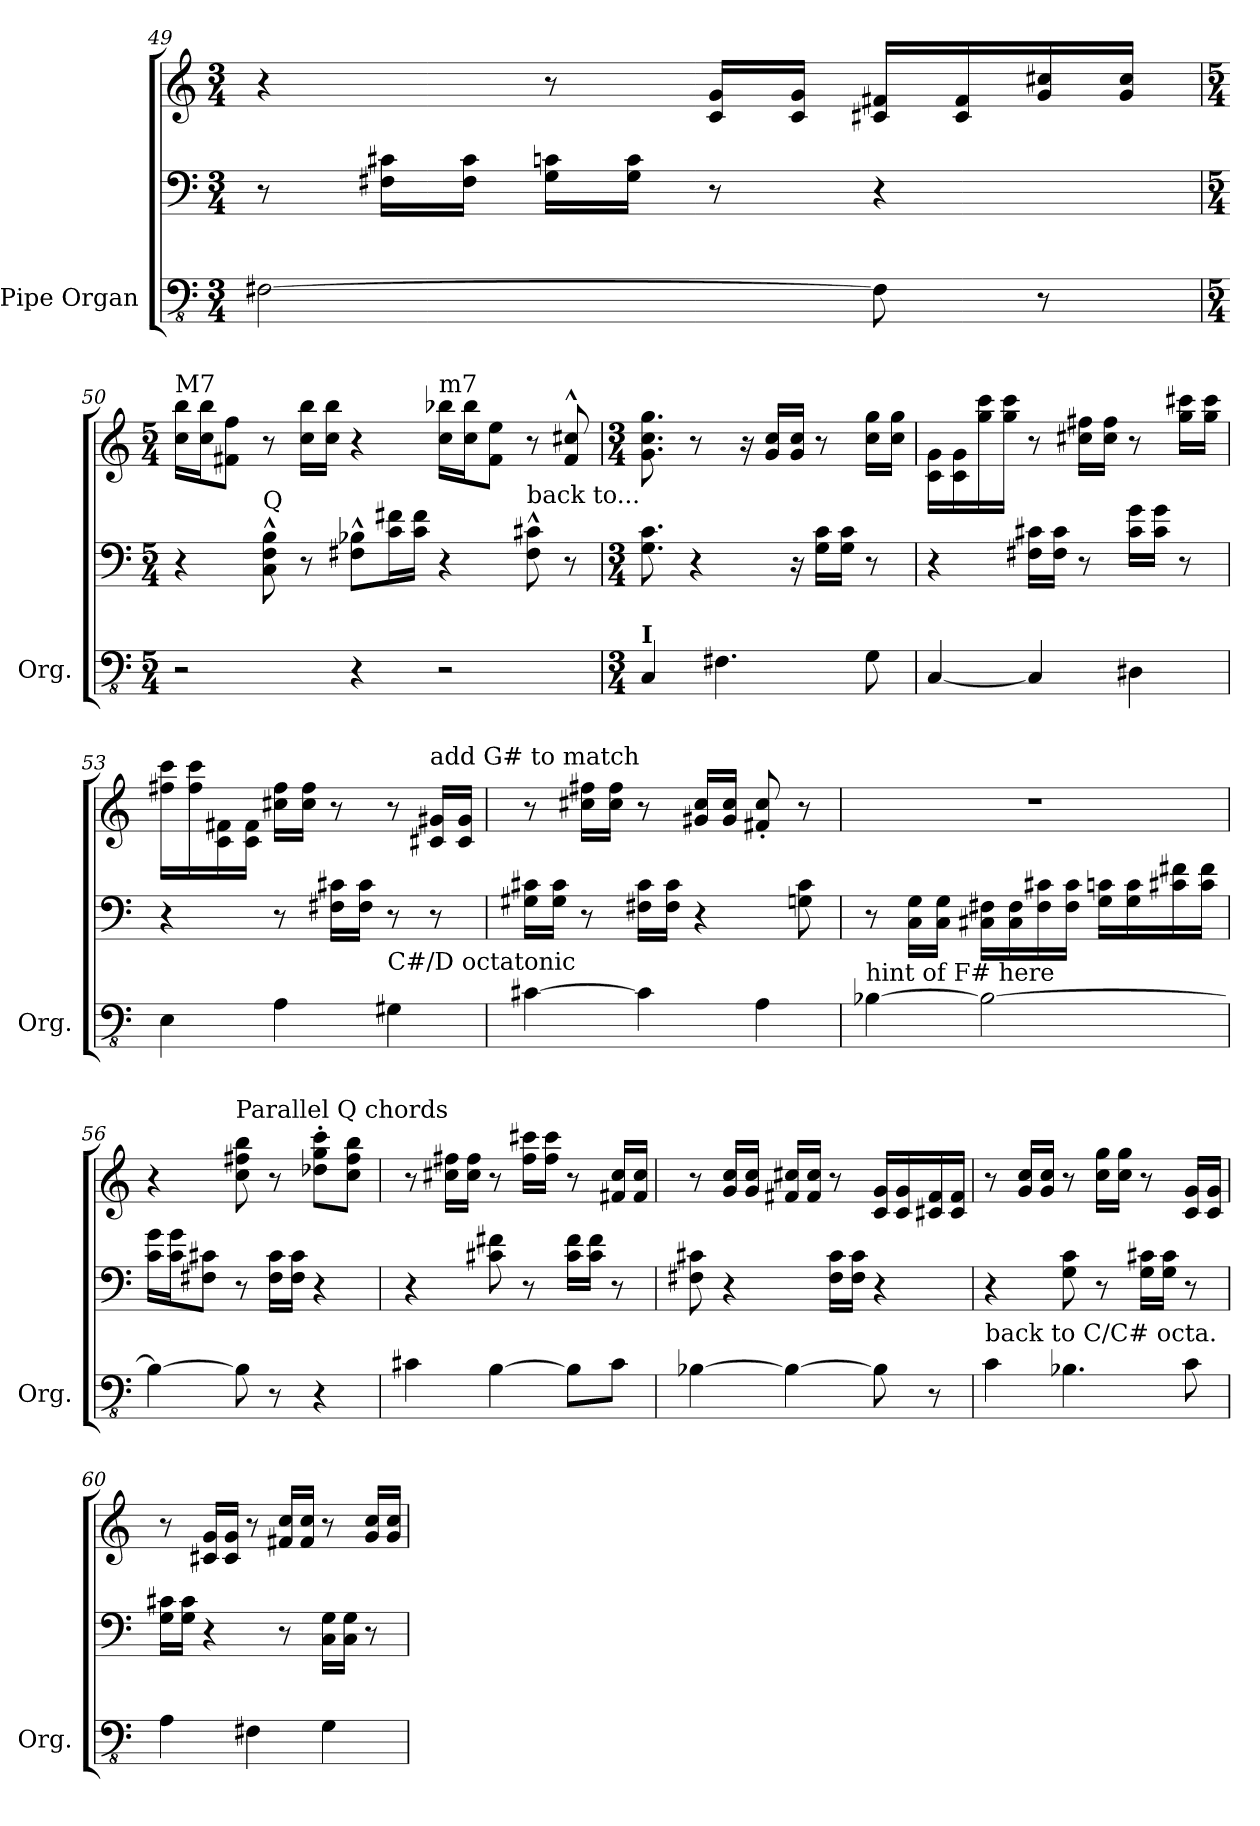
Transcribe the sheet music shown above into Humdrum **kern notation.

**kern	**kern	**kern
*part1	*part1	*part1
*staff3	*staff2	*staff1
*I"Pipe Organ	*	*
*I'Org.	*	*
*clefFv4	*clefF4	*clefG2
*k[]	*k[]	*k[]
*M3/4	*M3/4	*M3/4
=49	=49	=49
[2FF#X\	8r	4r
.	16F#X\ 16c#X\LL	.
.	16F#\ 16c#\JJ	.
.	16G\ 16cn\LL	8r
.	16G\ 16c\JJ	.
.	8r	16c/ 16g/LL
.	.	16c/ 16g/JJ
8FF#\]	4r	16c#X/ 16f#X/LL
.	.	16c#/ 16f#/
8r	.	16g/ 16cc#X/
.	.	16g/ 16cc#/JJ
!!LO:LB:g=z
=50	=50	=50
*M5/4	*M5/4	*M5/4
!	!	!LO:TX:a:t=M7
2r	4r	16cc\ 16bb\LL
.	.	16cc\ 16bb\J
.	.	8f#X\ 8ff\J
!	!LO:TX:a:t=Q	!
.	8C\^^ 8F\^^ 8B\^^	8r
.	8r	16cc\ 16bb\LL
.	.	16cc\ 16bb\JJ
4r	8F#X\^^ 8B-X\^^L	4r
.	16c\ 16f#X\L	.
.	16c\ 16f#\JJ	.
!	!	!LO:TX:a:t=m7
2r	4r	16cc\ 16bb-X\LL
.	.	16cc\ 16bb-\J
.	.	8f#\ 8ee\J
!	!LO:TX:a:t=back to...	!
.	8F#\^^ 8c#X\^^	8r
.	8r	8f#/^^ 8cc#X/^^
=51	=51	=51
*M3/4	*M3/4	*M3/4
!LO:TX:a:B:t=I	!	!
4CC/	8.G\ 8.c\	8.g\ 8.cc\ 8.gg\
.	4r	8r
4.FF#X\	.	.
.	.	16r
.	.	16g/ 16cc/LL
.	16r	16g/ 16cc/JJ
.	16G\ 16c\LL	8r
.	16G\ 16c\JJ	.
8GG\	8r	16cc\ 16gg\LL
.	.	16cc\ 16gg\JJ
!!LO:LB:g=z
=52	=52	=52
[4CC/	4r	16c\ 16g\LL
.	.	16c\ 16g\
.	.	16gg\ 16ccc\
.	.	16gg\ 16ccc\JJ
4CC/]	16F#X\ 16c#X\LL	8r
.	16F#\ 16c#\JJ	.
.	8r	16cc#X\ 16ff#X\LL
.	.	16cc#\ 16ff#\JJ
4DD#X\	16c#\ 16g\LL	8r
.	16c#\ 16g\JJ	.
.	8r	16gg\ 16ccc#X\LL
.	.	16gg\ 16ccc#\JJ
=53	=53	=53
4EE\	4r	16ff#X\ 16ccc\LL
.	.	16ff#\ 16ccc\
.	.	16c\ 16f#X\
.	.	16c\ 16f#\JJ
4AA\	8r	16cc#X\ 16ff#\LL
.	.	16cc#\ 16ff#\JJ
.	16F#X\ 16c#X\LL	8r
.	16F#\ 16c#\JJ	.
!LO:TX:a:t=C#/D octatonic	!	!
4GG#X\	8r	8r
!	!	!LO:TX:a:t=add G# to match
.	8r	16c#X/ 16g#X/LL
.	.	16c#/ 16g#/JJ
=54	=54	=54
[4C#X\	16G#X\ 16c#X\LL	8r
.	16G#\ 16c#\JJ	.
.	8r	16cc#X\ 16ff#X\LL
.	.	16cc#\ 16ff#\JJ
4C#\]	16F#X\ 16c#\LL	8r
.	16F#\ 16c#\JJ	.
.	4r	16g#X/ 16cc#/LL
.	.	16g#/ 16cc#/JJ
4AA\	.	8f#X/' 8cc#/'
.	8Gn\ 8c#\	8r
!!LO:PB:g=z
=55	=55	=55
!LO:TX:a:t=hint of F# here	!	!
[4BB-X\	8r	2.r
.	16C\ 16G\LL	.
.	16C\ 16G\JJ	.
2BB-\_	16C#X\ 16F#X\LL	.
.	16C#\ 16F#\	.
.	16F#\ 16c#X\	.
.	16F#\ 16c#\JJ	.
.	16G\ 16cn\LL	.
.	16G\ 16c\	.
.	16c#X\ 16f#X\	.
.	16c#\ 16f#\JJ	.
=56	=56	=56
4BB-\_	16c\ 16g\LL	4r
.	16c\ 16g\J	.
.	8F#X\ 8c#X\J	.
!	!	!LO:TX:a:t=Parallel Q chords
8BB-\]	8r	8cc\ 8ff#X\ 8bb\
8r	16F#\ 16c#\LL	8r
.	16F#\ 16c#\JJ	.
4r	4r	8dd-X\' 8gg\' 8ccc\'L
.	.	8cc\ 8ff#\ 8bb\J
=57	=57	=57
4C#X\	4r	8r
.	.	16cc#X\ 16ff#X\LL
.	.	16cc#\ 16ff#\JJ
[4BB\	8c#X\ 8f#X\	8r
.	8r	16ff#\ 16ccc#X\LL
.	.	16ff#\ 16ccc#\JJ
8BB\L]	16c#\ 16f#\LL	8r
.	16c#\ 16f#\JJ	.
8C#\J	8r	16f#X/ 16cc#/LL
.	.	16f#/ 16cc#/JJ
!!LO:LB:g=z
=58	=58	=58
[4BB-X\	8F#X\ 8c#X\	8r
.	4r	16g/ 16cc/LL
.	.	16g/ 16cc/JJ
4BB-\_	.	16f#X/ 16cc#X/LL
.	.	16f#/ 16cc#/JJ
.	16F#\ 16c#\LL	8r
.	16F#\ 16c#\JJ	.
8BB-\]	4r	16c/ 16g/LL
.	.	16c/ 16g/
8r	.	16c#X/ 16f#/
.	.	16c#/ 16f#/JJ
=59	=59	=59
!LO:TX:a:t=back to C/C# octa.	!	!
4C\	4r	8r
.	.	16g/ 16cc/LL
.	.	16g/ 16cc/JJ
4.BB-X\	8G\ 8c\	8r
.	8r	16cc\ 16gg\LL
.	.	16cc\ 16gg\JJ
.	16G\ 16c#X\LL	8r
.	16G\ 16c#\JJ	.
8C\	8r	16c/ 16g/LL
.	.	16c/ 16g/JJ
=60	=60	=60
4AA\	16G\ 16c#X\LL	8r
.	16G\ 16c#\JJ	.
.	4r	16c#X/ 16g/LL
.	.	16c#/ 16g/JJ
4FF#X\	.	8r
.	8r	16f#X/ 16cc/LL
.	.	16f#/ 16cc/JJ
4GG\	16C\ 16G\LL	8r
.	16C\ 16G\JJ	.
.	8r	16g/ 16cc/LL
.	.	16g/ 16cc/JJ
=	=	=
*-	*-	*-
